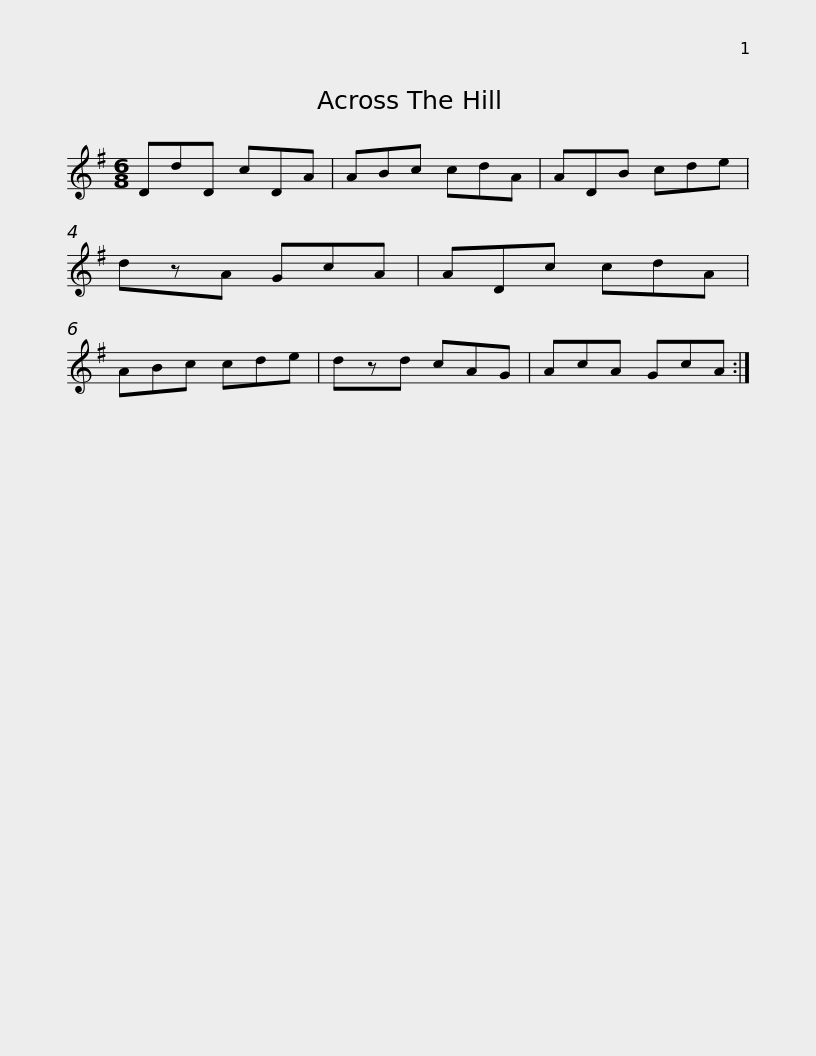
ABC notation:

X:1
L:1/8
M:6/8
I:linebreak $
K:G
V:1 treble
V:1
 DdD cDA | ABc cdA | ADB cde | dzA GcA | ADc cdA | %5
 ABc cde | dzd cAG |$ AcA GcA :| %8
